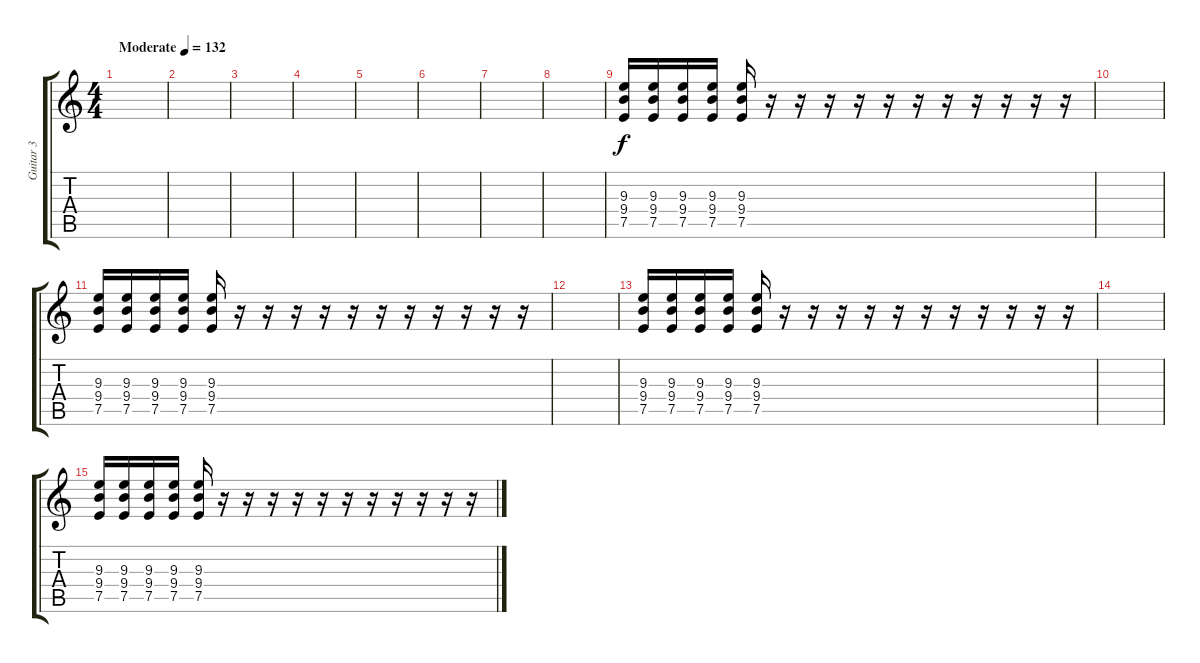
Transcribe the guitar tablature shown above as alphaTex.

\track ("Guitar 3" "Guitar 3") {instrument distortionguitar}
\staff {score tabs}
\tuning (E4 B3 G3 D3 A2 E2) {hide}
\ts (4 4)
\tempo (132 "Moderate")
\clef g2
\ks c
|
|
|
|
|
|
|
|
(9.3 9.4 7.5).16 (9.3 9.4 7.5).16 (9.3 9.4 7.5).16 (9.3 9.4 7.5).16 (9.3 9.4 7.5).16 r.16 r.16 r.16 r.16 r.16 r.16 r.16 r.16 r.16 r.16 r.16 |
|
(9.3 9.4 7.5).16 (9.3 9.4 7.5).16 (9.3 9.4 7.5).16 (9.3 9.4 7.5).16 (9.3 9.4 7.5).16 r.16 r.16 r.16 r.16 r.16 r.16 r.16 r.16 r.16 r.16 r.16 |
|
(9.3 9.4 7.5).16 (9.3 9.4 7.5).16 (9.3 9.4 7.5).16 (9.3 9.4 7.5).16 (9.3 9.4 7.5).16 r.16 r.16 r.16 r.16 r.16 r.16 r.16 r.16 r.16 r.16 r.16 |
|
(9.3 9.4 7.5).16 (9.3 9.4 7.5).16 (9.3 9.4 7.5).16 (9.3 9.4 7.5).16 (9.3 9.4 7.5).16 r.16 r.16 r.16 r.16 r.16 r.16 r.16 r.16 r.16 r.16 r.16
